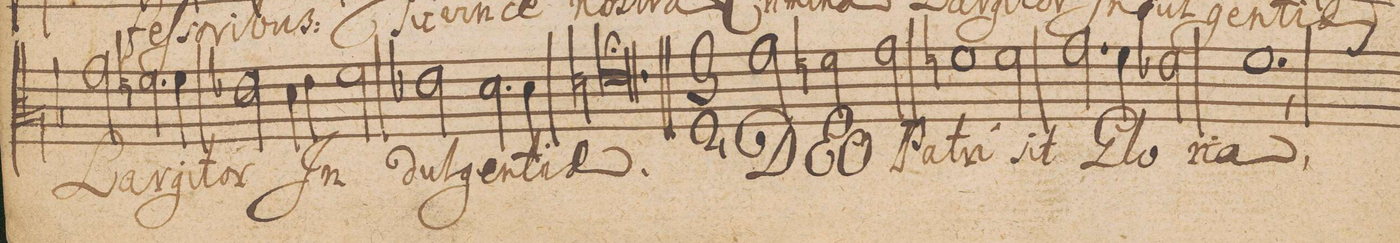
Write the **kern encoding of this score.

**kern	**text
*I"Alto	*
*clefC3	*
*k[b-e-]	*
*M3/2	*
2g\	Lar-
2.fn\	-gi-
4f\	-tor
=62	=62
2e-X\	In-
4d\	.
4e-\	.
2f\	.
=63	=63
2e-X\	-dul-
2.d\	-gen-
4d\	-ti-
=64	=64
0.en;	-ae.
=66||	=66||
*M3/2	*
2g\	DE-
2fn\	-O
2g\	Pa-
=67	=67
1fn	-tri
2f\	sit
=68	=68
2.g\	Glo-
4f\	.
2e-X\	-ri-
=69	=69
1.f,<	-a,
*custos:g	*
=70	=70
*-	*-
